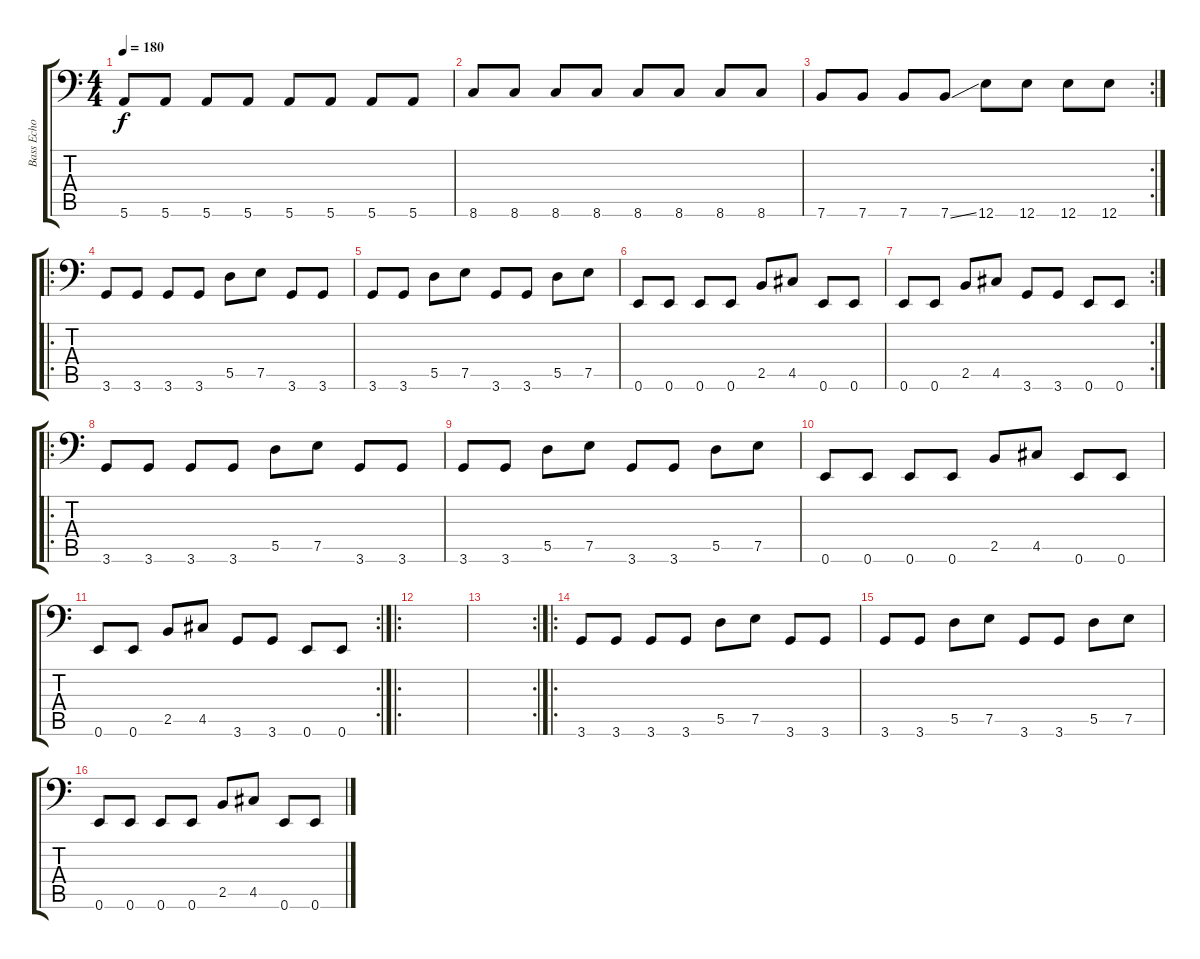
\track ("Bass Echo" "Bass Echo") {instrument electricbasspick}
\staff {score tabs}
\tuning (E3 B2 G2 D2 A1 E1) {hide}
\ts (4 4)
\tempo 180
\clef f4
\ks c
5.6.8{dy f} 5.6.8 5.6.8 5.6.8 5.6.8 5.6.8 5.6.8 5.6.8 |
8.6.8 8.6.8 8.6.8 8.6.8 8.6.8 8.6.8 8.6.8 8.6.8 |
\rc 2
7.6.8 7.6.8 7.6.8 7.6{ss}.8 12.6.8 12.6.8 12.6.8 12.6.8 |
\ro
3.6.8 3.6.8 3.6.8 3.6.8 5.5.8 7.5.8 3.6.8 3.6.8 |
3.6.8 3.6.8 5.5.8 7.5.8 3.6.8 3.6.8 5.5.8 7.5.8 |
0.6.8 0.6.8 0.6.8 0.6.8 2.5.8 4.5.8 0.6.8 0.6.8 |
\rc 2
0.6.8 0.6.8 2.5.8 4.5.8 3.6.8 3.6.8 0.6.8 0.6.8 |
\ro
3.6.8 3.6.8 3.6.8 3.6.8 5.5.8 7.5.8 3.6.8 3.6.8 |
3.6.8 3.6.8 5.5.8 7.5.8 3.6.8 3.6.8 5.5.8 7.5.8 |
0.6.8 0.6.8 0.6.8 0.6.8 2.5.8 4.5.8 0.6.8 0.6.8 |
\rc 2
0.6.8 0.6.8 2.5.8 4.5.8 3.6.8 3.6.8 0.6.8 0.6.8 |
\ro
|
\rc 2
|
\ro
3.6.8 3.6.8 3.6.8 3.6.8 5.5.8 7.5.8 3.6.8 3.6.8 |
3.6.8 3.6.8 5.5.8 7.5.8 3.6.8 3.6.8 5.5.8 7.5.8 |
0.6.8 0.6.8 0.6.8 0.6.8 2.5.8 4.5.8 0.6.8 0.6.8
